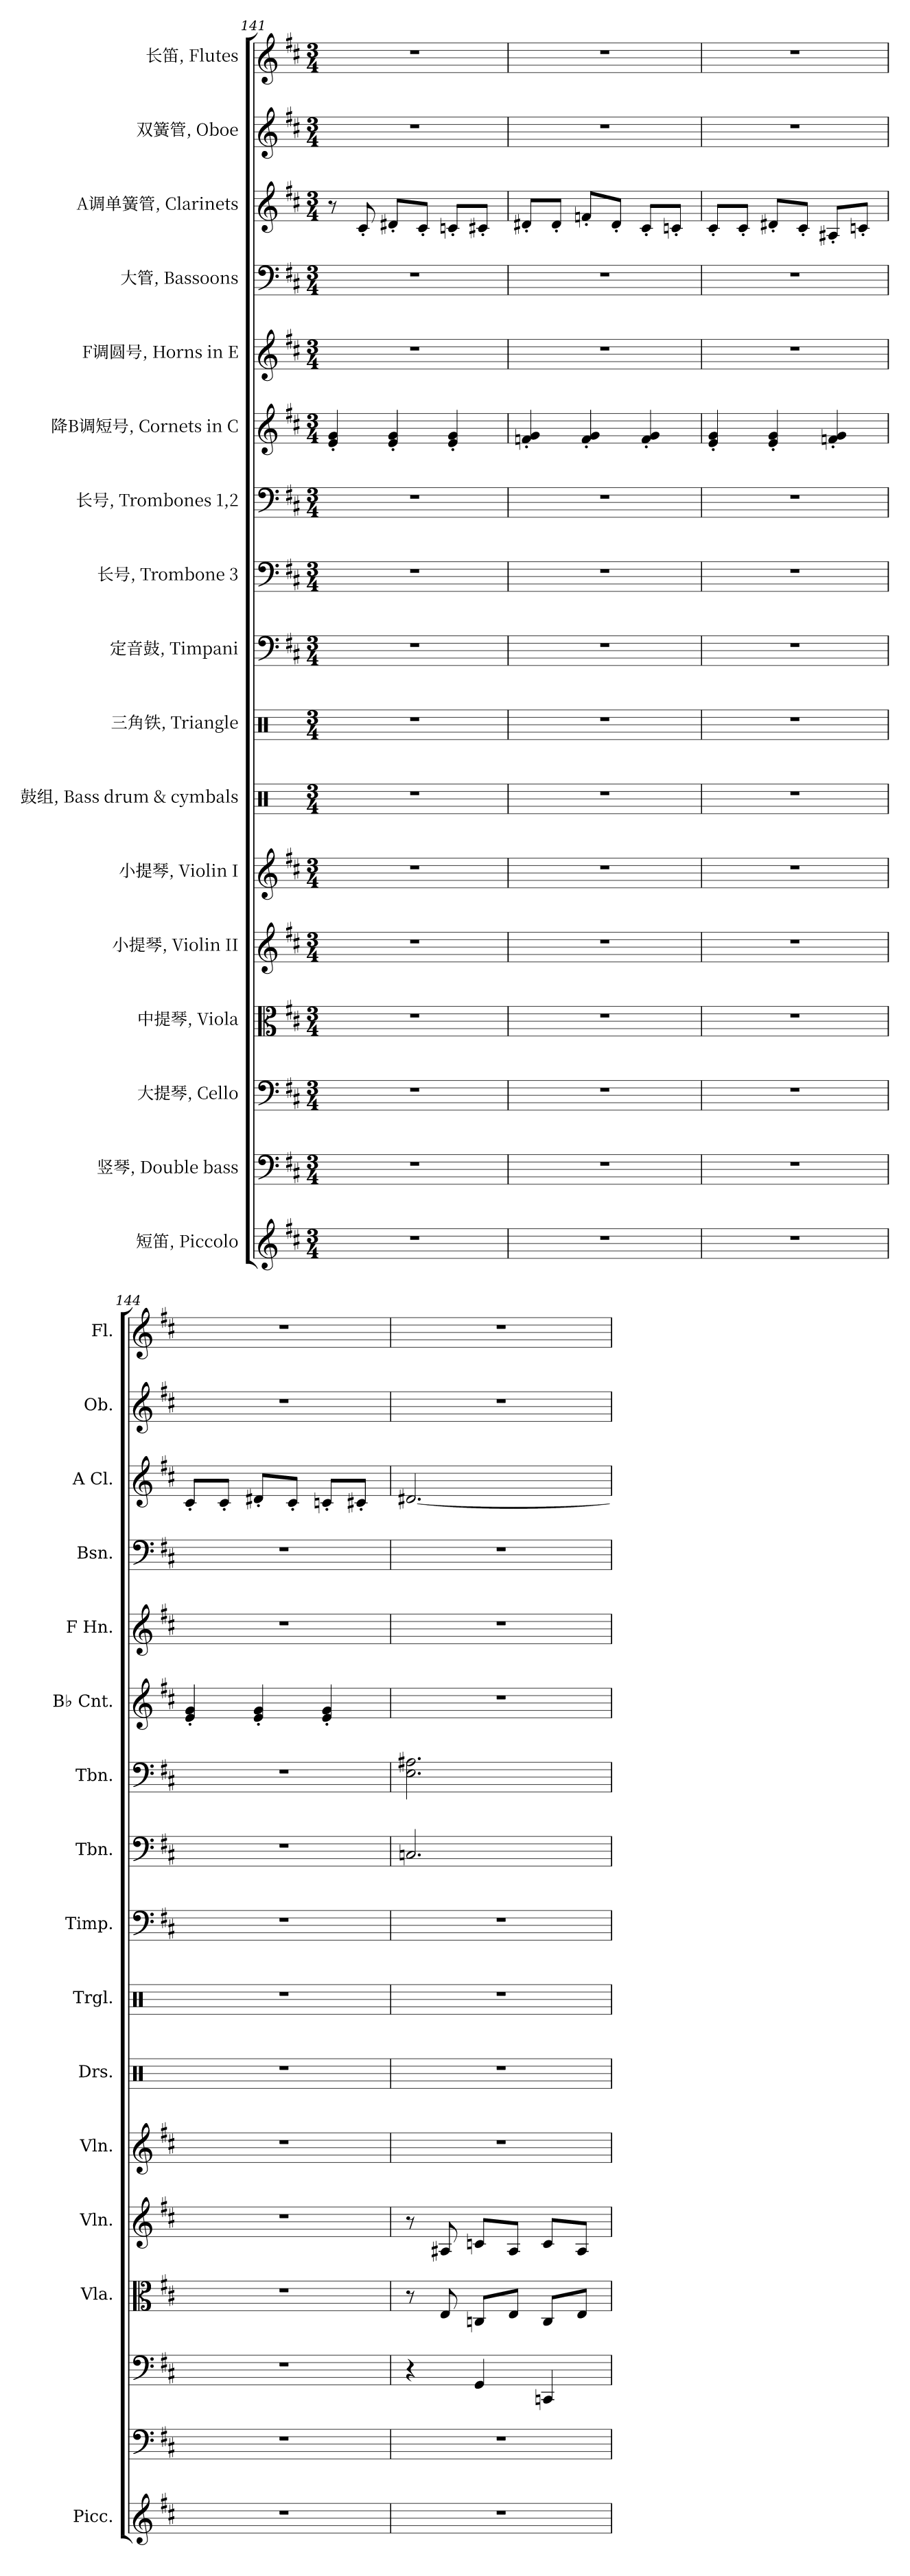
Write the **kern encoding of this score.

**kern	**kern	**kern	**kern	**kern	**kern	**kern	**kern	**kern	**kern	**kern	**kern	**kern	**kern	**kern	**kern	**kern
*part17	*part16	*part15	*part14	*part13	*part12	*part11	*part10	*part9	*part8	*part7	*part6	*part5	*part4	*part3	*part2	*part1
*staff17	*staff16	*staff15	*staff14	*staff13	*staff12	*staff11	*staff10	*staff9	*staff8	*staff7	*staff6	*staff5	*staff4	*staff3	*staff2	*staff1
*I"短笛, Piccolo	*I"竖琴, Double bass	*I"大提琴, Cello	*I"中提琴, Viola	*I"小提琴, Violin II	*I"小提琴, Violin I	*I"鼓组, Bass drum &amp; cymbals	*I"三角铁, Triangle	*I"定音鼓, Timpani	*I"长号, Trombone 3	*I"长号, Trombones 1,2	*I"降B调短号, Cornets in C	*I"F调圆号, Horns in E	*I"大管, Bassoons	*I"A调单簧管, Clarinets	*I"双簧管, Oboe	*I"长笛, Flutes
*I'Picc.	*	*	*I'Vla.	*I'Vln.	*I'Vln.	*I'Drs.	*I'Trgl.	*I'Timp.	*I'Tbn.	*I'Tbn.	*I'B♭ Cnt.	*I'F Hn.	*I'Bsn.	*I'A Cl.	*I'Ob.	*I'Fl.
*clefG2	*clefF4	*clefF4	*clefC3	*clefG2	*clefG2	*clefX	*clefX	*clefF4	*clefF4	*clefF4	*clefG2	*clefG2	*clefF4	*clefG2	*clefG2	*clefG2
*ITrd-7c-12	*	*	*	*	*	*	*	*	*	*	*ITrd1c2	*ITrd4c7	*	*ITrd2c3	*	*
*k[f#c#]	*k[f#c#]	*k[f#c#]	*k[f#c#]	*k[f#c#]	*k[f#c#]	*k[]	*k[]	*k[f#c#]	*k[f#c#]	*k[f#c#]	*k[]	*k[f#]	*k[f#c#]	*k[f#c#g#d#a#]	*k[f#c#]	*k[f#c#]
*M3/4	*M3/4	*M3/4	*M3/4	*M3/4	*M3/4	*M3/4	*M3/4	*M3/4	*M3/4	*M3/4	*M3/4	*M3/4	*M3/4	*M3/4	*M3/4	*M3/4
=141	=141	=141	=141	=141	=141	=141	=141	=141	=141	=141	=141	=141	=141	=141	=141	=141
2.r	2.r	2.r	2.r	2.r	2.r	2.r	2.r	2.r	2.r	2.r	4d/' 4f/'	2.r	2.r	8r	2.r	2.r
.	.	.	.	.	.	.	.	.	.	.	.	.	.	8A#'/	.	.
.	.	.	.	.	.	.	.	.	.	.	4d/' 4f/'	.	.	8B#X'/L	.	.
.	.	.	.	.	.	.	.	.	.	.	.	.	.	8A#'/J	.	.
.	.	.	.	.	.	.	.	.	.	.	4d/' 4f/'	.	.	8An'/L	.	.
.	.	.	.	.	.	.	.	.	.	.	.	.	.	8A#X'/J	.	.
=142	=142	=142	=142	=142	=142	=142	=142	=142	=142	=142	=142	=142	=142	=142	=142	=142
2.r	2.r	2.r	2.r	2.r	2.r	2.r	2.r	2.r	2.r	2.r	4e-X/' 4f/'	2.r	2.r	8B#X'/L	2.r	2.r
.	.	.	.	.	.	.	.	.	.	.	.	.	.	8B#'/J	.	.
.	.	.	.	.	.	.	.	.	.	.	4e-/' 4f/'	.	.	8dn'/L	.	.
.	.	.	.	.	.	.	.	.	.	.	.	.	.	8B#'/J	.	.
.	.	.	.	.	.	.	.	.	.	.	4e-/' 4f/'	.	.	8A#'/L	.	.
.	.	.	.	.	.	.	.	.	.	.	.	.	.	8An'/J	.	.
=143	=143	=143	=143	=143	=143	=143	=143	=143	=143	=143	=143	=143	=143	=143	=143	=143
2.r	2.r	2.r	2.r	2.r	2.r	2.r	2.r	2.r	2.r	2.r	4d/' 4f/'	2.r	2.r	8A#'/L	2.r	2.r
.	.	.	.	.	.	.	.	.	.	.	.	.	.	8A#'/J	.	.
.	.	.	.	.	.	.	.	.	.	.	4d/' 4f/'	.	.	8B#X'/L	.	.
.	.	.	.	.	.	.	.	.	.	.	.	.	.	8A#'/J	.	.
.	.	.	.	.	.	.	.	.	.	.	4e-X/' 4f/'	.	.	8F##X'/L	.	.
.	.	.	.	.	.	.	.	.	.	.	.	.	.	8An'/J	.	.
!!LO:PB:g=z
=144	=144	=144	=144	=144	=144	=144	=144	=144	=144	=144	=144	=144	=144	=144	=144	=144
2.r	2.r	2.r	2.r	2.r	2.r	2.r	2.r	2.r	2.r	2.r	4d/' 4f/'	2.r	2.r	8A#'/L	2.r	2.r
.	.	.	.	.	.	.	.	.	.	.	.	.	.	8A#'/J	.	.
.	.	.	.	.	.	.	.	.	.	.	4d/' 4f/'	.	.	8B#X'/L	.	.
.	.	.	.	.	.	.	.	.	.	.	.	.	.	8A#'/J	.	.
.	.	.	.	.	.	.	.	.	.	.	4d/' 4f/'	.	.	8An'/L	.	.
.	.	.	.	.	.	.	.	.	.	.	.	.	.	8A#X'/J	.	.
=145	=145	=145	=145	=145	=145	=145	=145	=145	=145	=145	=145	=145	=145	=145	=145	=145
2.r	2.r	4r	8r	8r	2.r	2.r	2.r	2.r	2.Cn/	2.E\ 2.A#X\	2.r	2.r	2.r	[2.B#X/	2.r	2.r
.	.	.	8E/	8A#X/	.	.	.	.	.	.	.	.	.	.	.	.
.	.	4GG/	8Cn/L	8cn/L	.	.	.	.	.	.	.	.	.	.	.	.
.	.	.	8E/J	8A#/J	.	.	.	.	.	.	.	.	.	.	.	.
.	.	4CCn/	8C/L	8c/L	.	.	.	.	.	.	.	.	.	.	.	.
.	.	.	8E/J	8A#/J	.	.	.	.	.	.	.	.	.	.	.	.
=	=	=	=	=	=	=	=	=	=	=	=	=	=	=	=	=
*-	*-	*-	*-	*-	*-	*-	*-	*-	*-	*-	*-	*-	*-	*-	*-	*-
